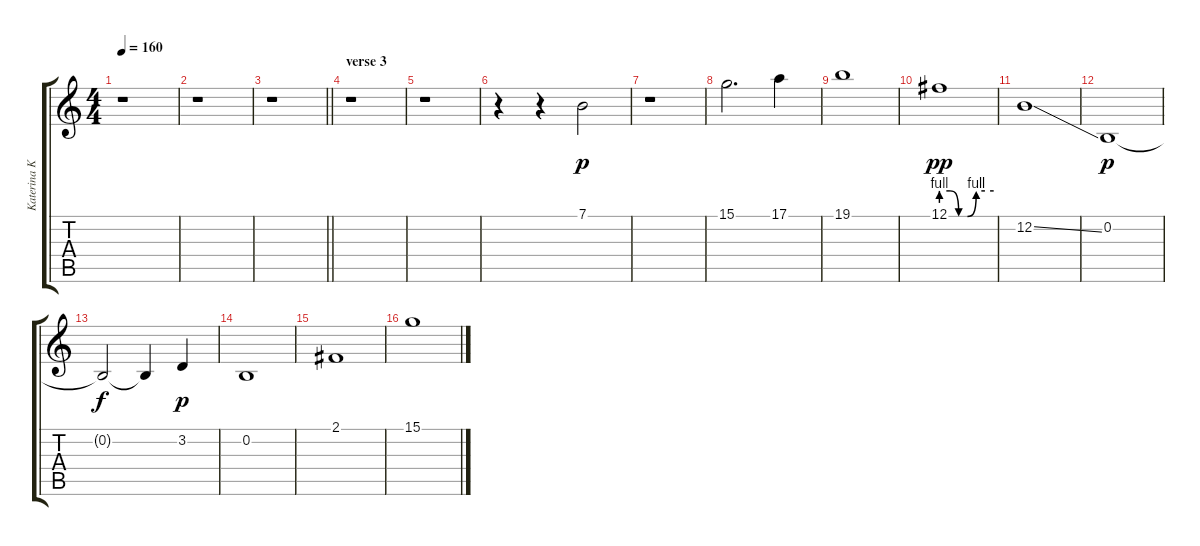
\track ("Katerina Kotelnikova " "Katerina K") {instrument vibraphone}
\staff {score tabs}
\tuning (E4 B3 G3 D3 A2 E2) {hide}
\ts (4 4)
\tempo 160
\clef g2
\ks c
r.1{dy p} |
r.1 |
\barLineRight lightlight
r.1 |
\section ("" "verse 3")
r.1 |
r.1 |
r.4 r.4 7.1.2 |
r.1 |
15.1.2{d} 17.1.4 |
19.1.1 |
12.1{be (custom 0 4 10 4 20 0 30 0 40 4 50 4 60 4)}.1{dy pp} |
12.2{ss}.1 |
0.2.1{dy p} |
0.2{t}.2{dy f} 0.2{t}.4 3.2.4{dy p} |
0.2.1 |
2.1.1 |
15.1.1
